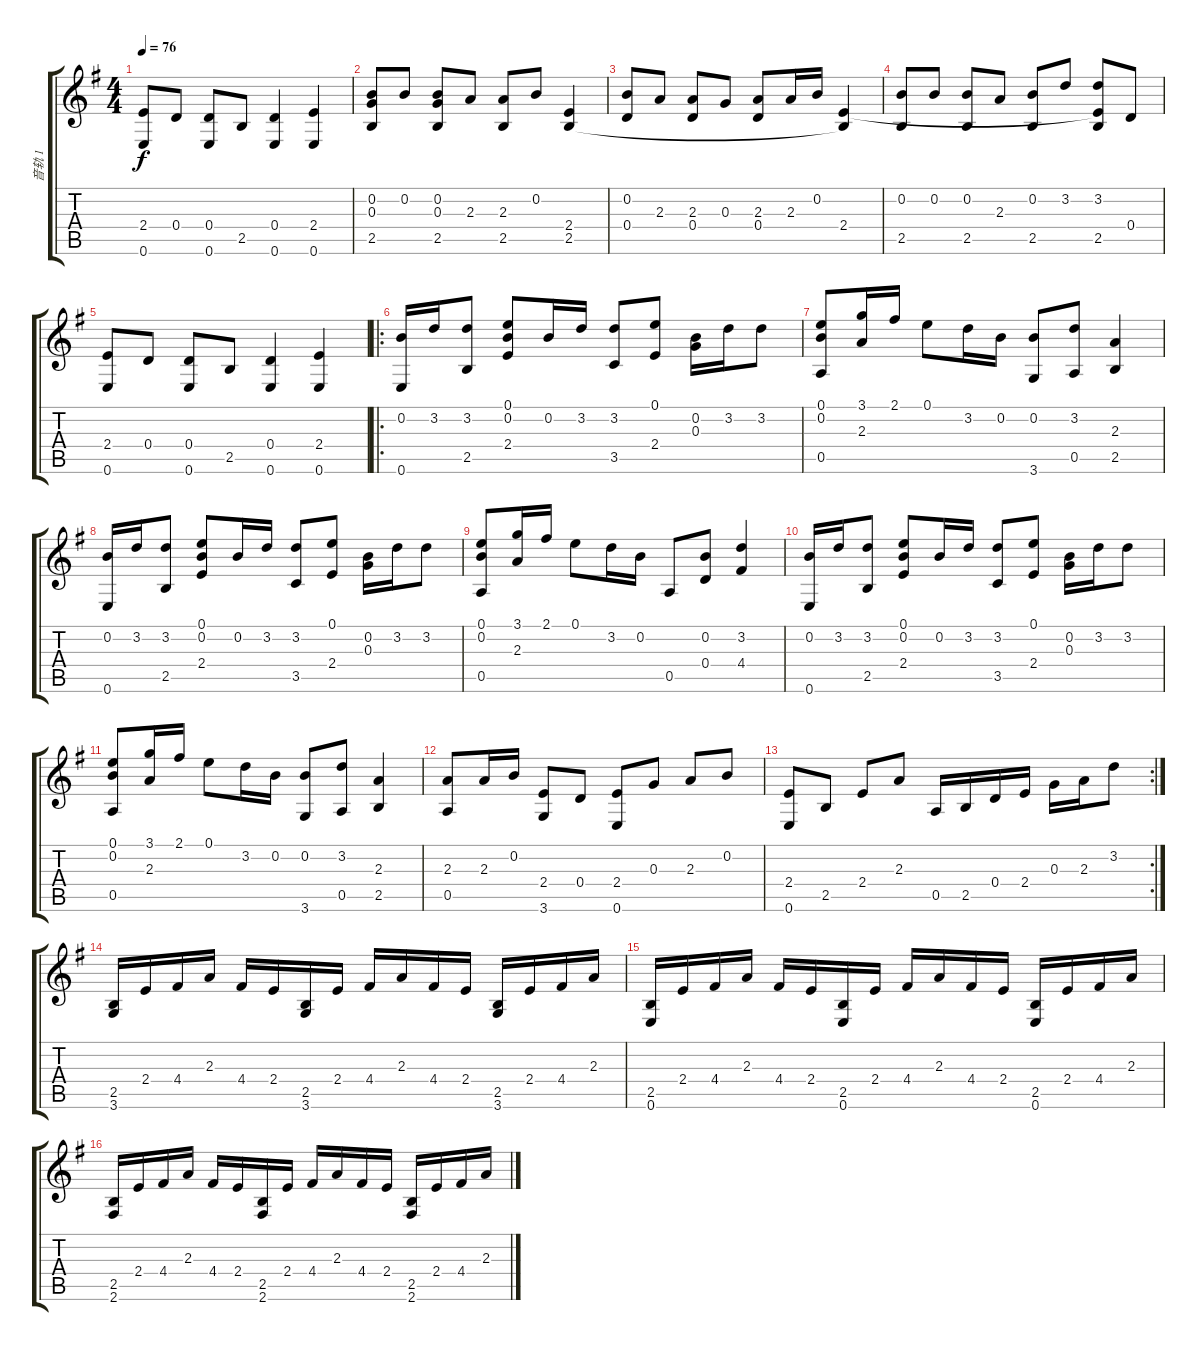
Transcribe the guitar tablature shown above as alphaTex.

\track ("音轨 1" "音轨 1") {instrument acousticguitarnylon}
\staff {score tabs}
\tuning (E4 B3 G3 D3 A2 E2) {hide}
\ts (4 4)
\tempo 76
\clef g2
\ks g
(2.4 0.6).8{dy f} 0.4.8 (0.4 0.6).8 2.5.8 (0.4 0.6).4 (2.4 0.6).4 |
(0.2 0.3 2.5).8 0.2.8 (0.2 0.3 2.5).8 2.3.8 (2.3 2.5).8 0.2.8 (2.4 2.5).4 |
(0.2 0.4).8 2.3.8 (2.3 0.4).8 0.3.8 (2.3 0.4).8 2.3.16 0.2.16 (2.4 2.5{t}).4 |
(0.2 2.5).8 0.2.8 (0.2 2.5).8 2.3.8 (0.2 2.5).8 3.2.8 (3.2 2.4{t} 2.5).8 0.4.8 |
(2.4 0.6).8 0.4.8 (0.4 0.6).8 2.5.8 (0.4 0.6).4 (2.4 0.6).4 |
\ro
(0.2 0.6).16 3.2.16 (3.2 2.5).8 (0.1 0.2 2.4).8 0.2.16 3.2.16 (3.2 3.5).8 (0.1 2.4).8 (0.2 0.3).16 3.2.16 3.2.8 |
(0.1 0.2 0.5).8 (3.1 2.3).16 2.1.16 0.1.8 3.2.16 0.2.16 (0.2 3.6).8 (3.2 0.5).8 (2.3 2.5).4 |
(0.2 0.6).16 3.2.16 (3.2 2.5).8 (0.1 0.2 2.4).8 0.2.16 3.2.16 (3.2 3.5).8 (0.1 2.4).8 (0.2 0.3).16 3.2.16 3.2.8 |
(0.1 0.2 0.5).8 (3.1 2.3).16 2.1.16 0.1.8 3.2.16 0.2.16 0.5.8 (0.2 0.4).8 (3.2 4.4).4 |
(0.2 0.6).16 3.2.16 (3.2 2.5).8 (0.1 0.2 2.4).8 0.2.16 3.2.16 (3.2 3.5).8 (0.1 2.4).8 (0.2 0.3).16 3.2.16 3.2.8 |
(0.1 0.2 0.5).8 (3.1 2.3).16 2.1.16 0.1.8 3.2.16 0.2.16 (0.2 3.6).8 (3.2 0.5).8 (2.3 2.5).4 |
(2.3 0.5).8 2.3.16 0.2.16 (2.4 3.6).8 0.4.8 (2.4 0.6).8 0.3.8 2.3.8 0.2.8 |
\rc 2
(2.4 0.6).8 2.5.8 2.4.8 2.3.8 0.5.16 2.5.16 0.4.16 2.4.16 0.3.16 2.3.16 3.2.8 |
(2.5 3.6).16 2.4.16 4.4.16 2.3.16 4.4.16 2.4.16 (2.5 3.6).16 2.4.16 4.4.16 2.3.16 4.4.16 2.4.16 (2.5 3.6).16 2.4.16 4.4.16 2.3.16 |
(2.5 0.6).16 2.4.16 4.4.16 2.3.16 4.4.16 2.4.16 (2.5 0.6).16 2.4.16 4.4.16 2.3.16 4.4.16 2.4.16 (2.5 0.6).16 2.4.16 4.4.16 2.3.16 |
(2.5 2.6).16 2.4.16 4.4.16 2.3.16 4.4.16 2.4.16 (2.5 2.6).16 2.4.16 4.4.16 2.3.16 4.4.16 2.4.16 (2.5 2.6).16 2.4.16 4.4.16 2.3.16
